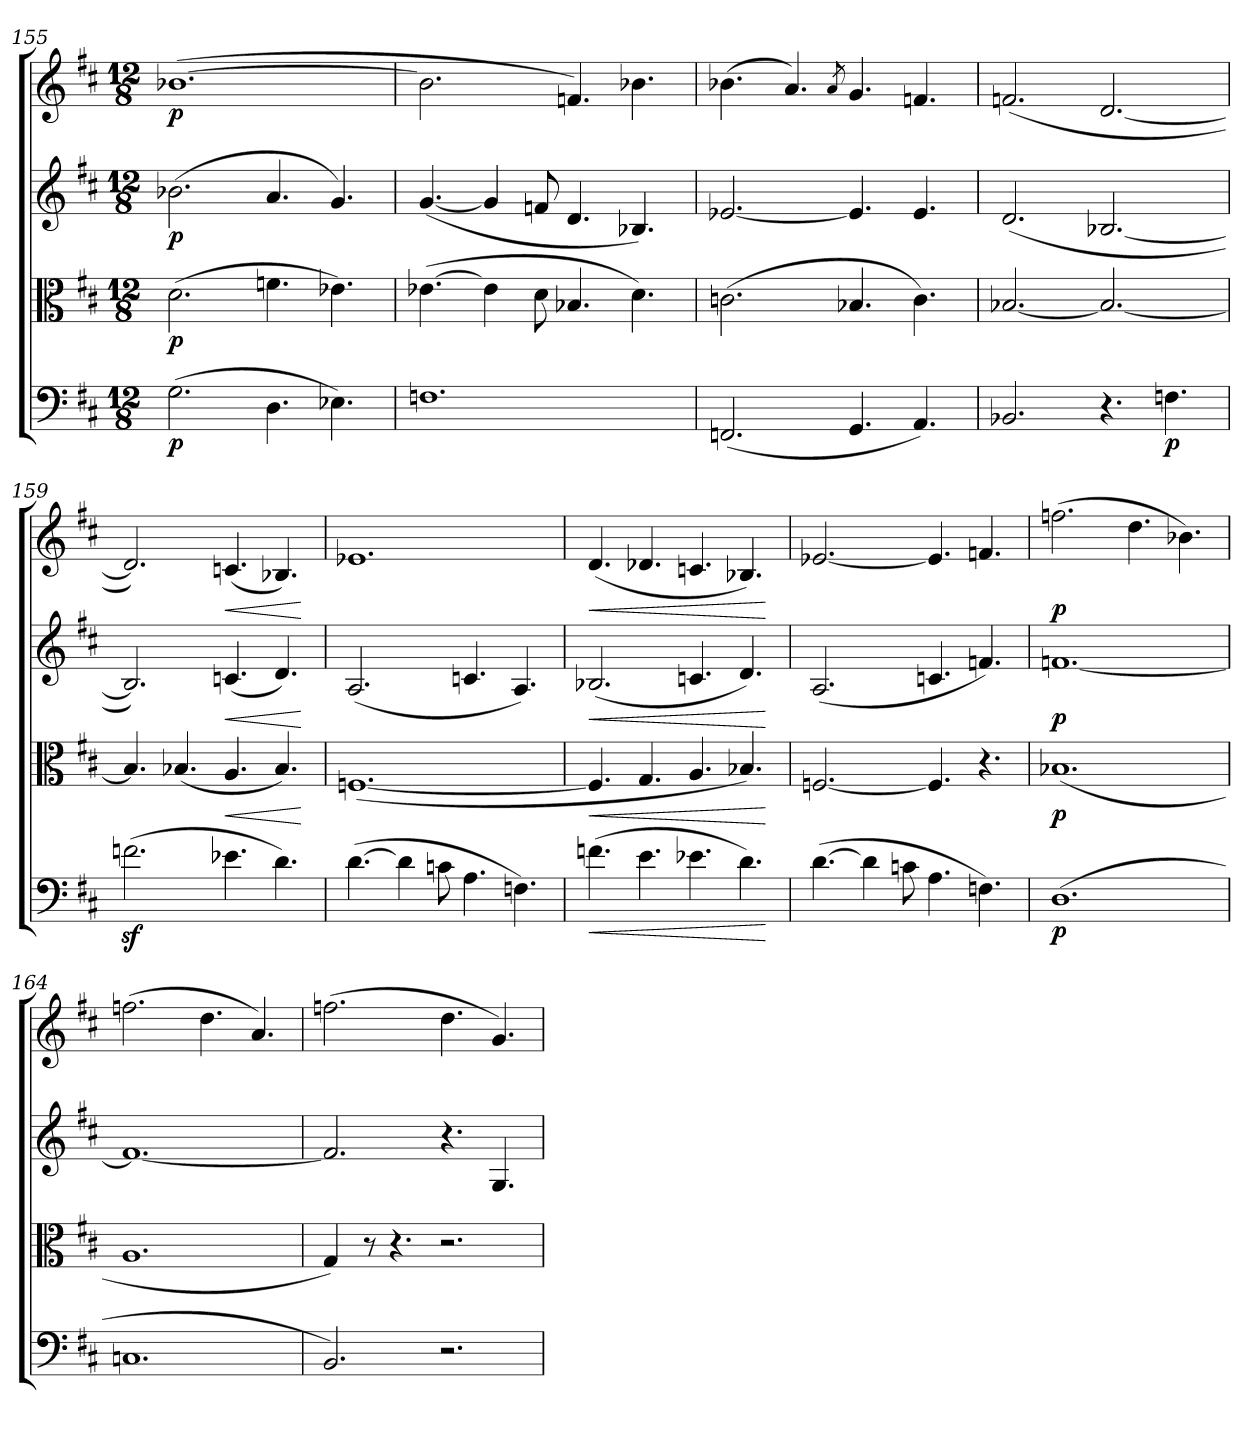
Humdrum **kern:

**kern	**dynam	**kern	**dynam	**kern	**dynam	**kern	**dynam
*part4	*part4	*part3	*part3	*part2	*part2	*part1	*part1
*staff4	*staff4	*staff3	*staff3	*staff2	*staff2	*staff1	*staff1
*clefF4	*	*clefC3	*	*clefG2	*	*clefG2	*
*k[f#c#]	*	*k[f#c#]	*	*k[f#c#]	*	*k[f#c#]	*
*M12/8	*	*M12/8	*	*M12/8	*	*M12/8	*
=155	=155	=155	=155	=155	=155	=155	=155
!	!LO:DY:b	!	!LO:DY:b	!	!LO:DY:b	!	!LO:DY:b
(>2.G\	p	(>2.d\	p	(>2.b-X\	p	(>[1.b-X	p
4.D\	.	4.fn\	.	4.a/	.	.	.
4.E-X\)	.	4.e-X\)	.	4.g/)	.	.	.
=156	=156	=156	=156	=156	=156	=156	=156
1.Fn	.	(>[4.e-X\	.	(<[4.g/	.	2.b-\]	.
.	.	4e-\]	.	4g/]	.	.	.
.	.	8d\	.	8fn/	.	.	.
.	.	4.B-X/	.	4.d/	.	4.fn/)	.
.	.	4.d\)	.	4.B-X/)	.	4.b-X\	.
=157	=157	=157	=157	=157	=157	=157	=157
(<2.FFn/	.	(>2.cn\	.	[2.e-X/	.	(>4.b-X\	.
.	.	.	.	.	.	4.a/)	.
.	.	.	.	.	.	8qa/	.
4.GG/	.	4.B-X/	.	4.e-/]	.	4.g/	.
4.AA/)	.	4.c\)	.	4.e-/	.	4.fn/	.
=158	=158	=158	=158	=158	=158	=158	=158
2.BB-X/	.	[2.B-X/	.	(<2.d/	.	(<2.fn/	.
4.r	.	2.B-/_	.	[2.B-X/	.	[2.d/	.
!	!LO:DY:b	!	!	!	!	!	!
4.Fn\	p	.	.	.	.	.	.
=159	=159	=159	=159	=159	=159	=159	=159
(>2.fnz<\	.	4.B-/]	.	2.B-/])	.	2.d/])	.
.	.	(<4.B-X/	.	.	.	.	.
!	!	!	!LO:HP:b	!	!LO:HP:b	!	!LO:HP:b
4.e-X\	.	4.A/	<	(<4.cn/	<	(<4.cn/	<
4.d\)	.	4.B-/)	.	4.d/)	.	4.B-X/)	.
.	.	.	[	.	[	.	[
!!LO:LB:g=z
=160	=160	=160	=160	=160	=160	=160	=160
(>[4.d\	.	(>[1.Fn	.	(<2.A/	.	1.e-X	.
4d\]	.	.	.	.	.	.	.
8cn\	.	.	.	.	.	.	.
4.A\	.	.	.	4.cn/	.	.	.
4.Fn\)	.	.	.	4.A/)	.	.	.
=161	=161	=161	=161	=161	=161	=161	=161
!	!LO:HP:b	!	!LO:HP:b	!	!LO:HP:b	!	!LO:HP:b
(>4.fn\	<	4.F/]	<	(<2.B-X/	<	(<4.d/	<
4.e\	.	4.G/	.	.	.	4.d-X/	.
4.e-X\	.	4.A/	.	4.cn/	.	4.cn/	.
4.d\)	.	4.B-X/)	.	4.d/)	.	4.B-X/)	.
.	[	.	[	.	[	.	[
=162	=162	=162	=162	=162	=162	=162	=162
(>[4.d\	.	[2.Fn/	.	(<2.A/	.	[2.e-X/	.
4d\]	.	.	.	.	.	.	.
8cn\	.	.	.	.	.	.	.
4.A\	.	4.F/]	.	4.cn/	.	4.e-/]	.
4.Fn\)	.	4.r	.	4.fn/)	.	4.fn/	.
=163	=163	=163	=163	=163	=163	=163	=163
!	!LO:DY:b	!	!LO:DY:b	!	!LO:DY:b	!	!LO:DY:b
(>1.D	p	(>1.B-X	p	[1.fn	p	(>2.ffn\	p
.	.	.	.	.	.	4.dd\	.
.	.	.	.	.	.	4.b-X\)	.
=164	=164	=164	=164	=164	=164	=164	=164
1.Cn	.	1.A	.	1.f_	.	(>2.ffn\	.
.	.	.	.	.	.	4.dd\	.
.	.	.	.	.	.	4.a/)	.
=165	=165	=165	=165	=165	=165	=165	=165
2.BB/)	.	4G/)	.	2.f/]	.	(>2.ffn\	.
.	.	8r	.	.	.	.	.
.	.	4.r	.	.	.	.	.
2.r	.	2.r	.	4.r	.	4.dd\	.
.	.	.	.	4.G/	.	4.g/)	.
=	=	=	=	=	=	=	=
*-	*-	*-	*-	*-	*-	*-	*-
